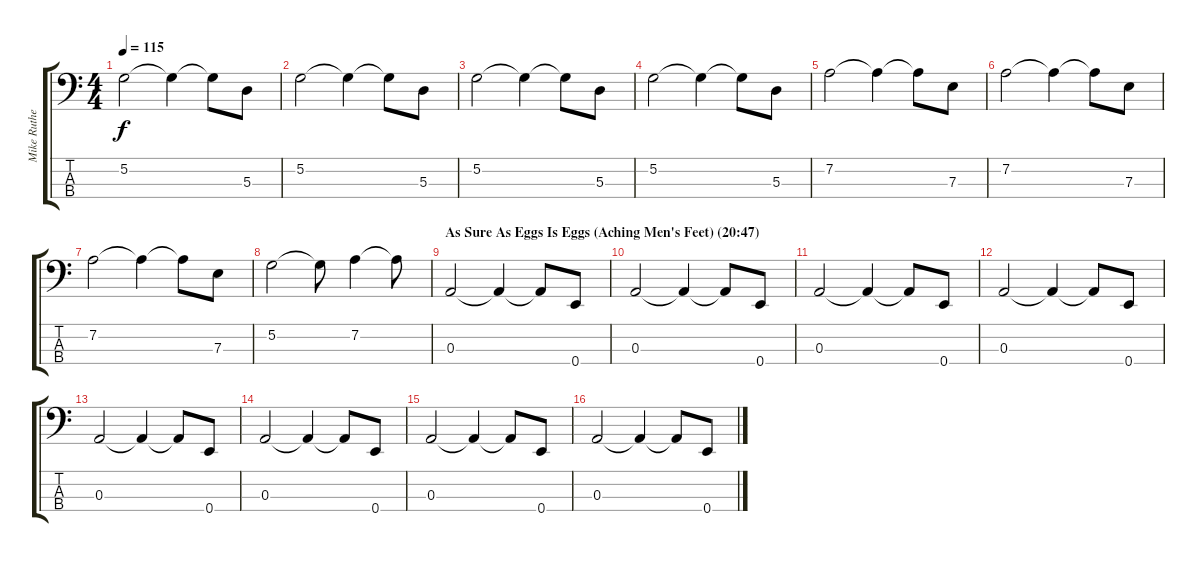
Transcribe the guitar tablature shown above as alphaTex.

\track ("Mike Rutherford (bass pedal)" "Mike Ruthe") {instrument fretlessbass}
\staff {score tabs}
\tuning (G2 D2 A1 E1) {hide}
\ts (4 4)
\tempo 115
\clef f4
\ks c
5.2.2{dy f} 5.2{t}.4 5.2{t}.8 5.3.8 |
5.2.2 5.2{t}.4 5.2{t}.8 5.3.8 |
5.2.2 5.2{t}.4 5.2{t}.8 5.3.8 |
5.2.2 5.2{t}.4 5.2{t}.8 5.3.8 |
7.2.2 7.2{t}.4 7.2{t}.8 7.3.8 |
7.2.2 7.2{t}.4 7.2{t}.8 7.3.8 |
7.2.2 7.2{t}.4 7.2{t}.8 7.3.8 |
5.2.2 5.2{t}.8 7.2.4 7.2{t}.8 |
\section ("" "As Sure As Eggs Is Eggs (Aching Men's Feet) (20:47)")
0.3.2 0.3{t}.4 0.3{t}.8 0.4.8 |
0.3.2 0.3{t}.4 0.3{t}.8 0.4.8 |
0.3.2 0.3{t}.4 0.3{t}.8 0.4.8 |
0.3.2 0.3{t}.4 0.3{t}.8 0.4.8 |
0.3.2 0.3{t}.4 0.3{t}.8 0.4.8 |
0.3.2 0.3{t}.4 0.3{t}.8 0.4.8 |
0.3.2 0.3{t}.4 0.3{t}.8 0.4.8 |
0.3.2 0.3{t}.4 0.3{t}.8 0.4.8
